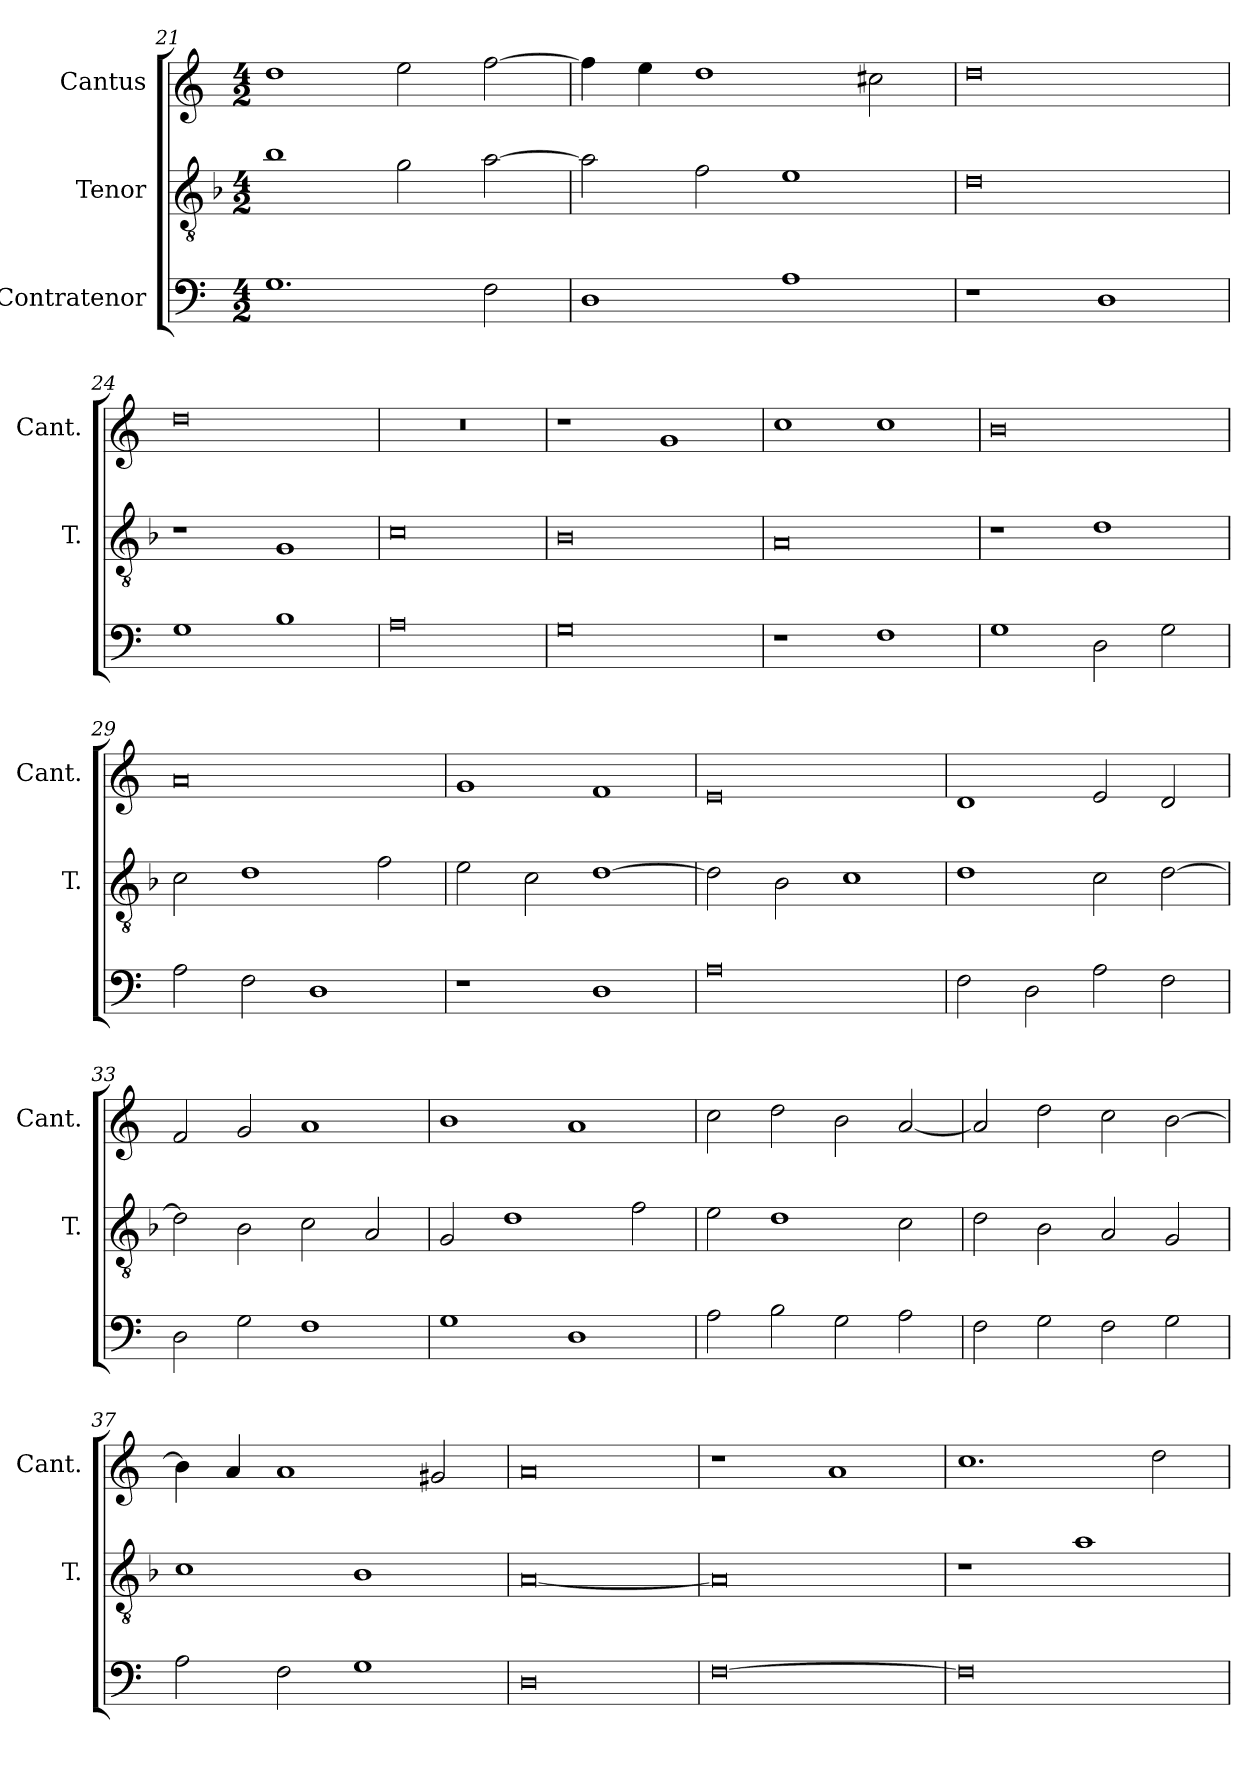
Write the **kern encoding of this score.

**kern	**kern	**kern
*part3	*part2	*part1
*staff3	*staff2	*staff1
*I"Contratenor	*I"Tenor	*I"Cantus
*	*I'T.	*I'Cant.
*clefF4	*clefGv2	*clefG2
*	*ITrd7c12	*
*k[]	*k[b-]	*k[]
*C:	*F:	*C:
*M4/2	*M4/2	*M4/2
=21	=21	=21
1.G\	1B-\	1dd\
.	2G\	2ee\
2F\	[2A\	[2ff\
=22	=22	=22
1D\	2A\]	4ff\]
.	.	4ee\
.	2F\	1dd\
1A\	1E\	.
.	.	2cc#X\
=23	=23	=23
1r	0D\	0dd\
1D\	.	.
=24	=24	=24
1G\	1r	0dd\
1B\	1GG/	.
=25	=25	=25
0A\	0C\	0r
=26	=26	=26
0G\	0BB-\	1r
.	.	1g/
=27	=27	=27
1r	0AA/	1cc\
1F\	.	1cc\
=28	=28	=28
1G\	1r	0b\
2D\	1D\	.
2G\	.	.
=29	=29	=29
2A\	2C\	0a/
2F\	1D\	.
1D\	.	.
.	2F\	.
=30	=30	=30
1r	2E\	1g/
.	2C\	.
1D\	[1D\	1f/
=31	=31	=31
0A\	2D\]	0e/
.	2BB-\	.
.	1C\	.
=32	=32	=32
2F\	1D\	1d/
2D\	.	.
2A\	2C\	2e/
2F\	[2D\	2d/
=33	=33	=33
2D\	2D\]	2f/
2G\	2BB-\	2g/
1F\	2C\	1a/
.	2AA/	.
=34	=34	=34
1G\	2GG/	1b\
.	1D\	.
1D\	.	1a/
.	2F\	.
=35	=35	=35
2A\	2E\	2cc\
2B\	1D\	2dd\
2G\	.	2b\
2A\	2C\	[2a/
=36	=36	=36
2F\	2D\	2a/]
2G\	2BB-\	2dd\
2F\	2AA/	2cc\
2G\	2GG/	[2b\
=37	=37	=37
2A\	1C\	4b\]
.	.	4a/
2F\	.	1a/
1G\	1BB-\	.
.	.	2g#X/
=38	=38	=38
0D\	[0AA/	0a/
=39	=39	=39
[0F\	0AA/]	1r
.	.	1a/
=40	=40	=40
0F\]	1r	1.cc\
.	1A\	.
.	.	2dd\
=	=	=
*-	*-	*-
